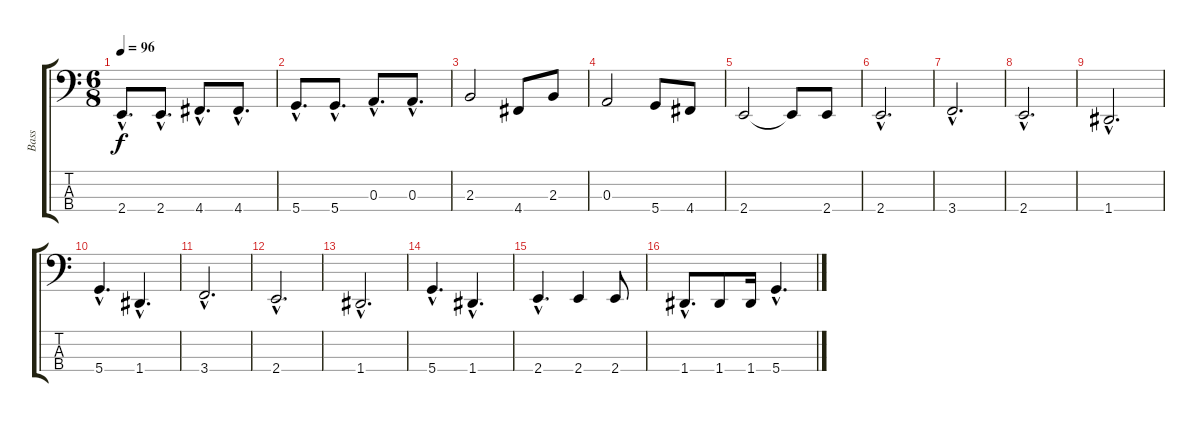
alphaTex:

\track ("Bass" "Bass") {instrument electricbasspick}
\staff {score tabs}
\tuning (G2 D2 A1 D1) {hide}
\ts (6 8)
\tempo 96
\clef f4
\ks c
2.4{hac}.8{d dy f} 2.4{hac}.8{d} 4.4{hac}.8{d} 4.4{hac}.8{d} |
5.4{hac}.8{d} 5.4{hac}.8{d} 0.3{hac}.8{d} 0.3{hac}.8{d} |
2.3.2 4.4.8 2.3.8 |
0.3.2 5.4.8 4.4.8 |
2.4.2 2.4{t}.8 2.4.8 |
2.4{hac}.2{d} |
3.4{hac}.2{d} |
2.4{hac}.2{d} |
1.4{hac}.2{d} |
5.4{hac}.4{d} 1.4{hac}.4{d} |
3.4{hac}.2{d} |
2.4{hac}.2{d} |
1.4{hac}.2{d} |
5.4{hac}.4{d} 1.4{hac}.4{d} |
2.4{hac}.4{d} 2.4.4 2.4.8 |
1.4{hac}.8{d} 1.4.8 1.4.16 5.4{hac}.4{d}
